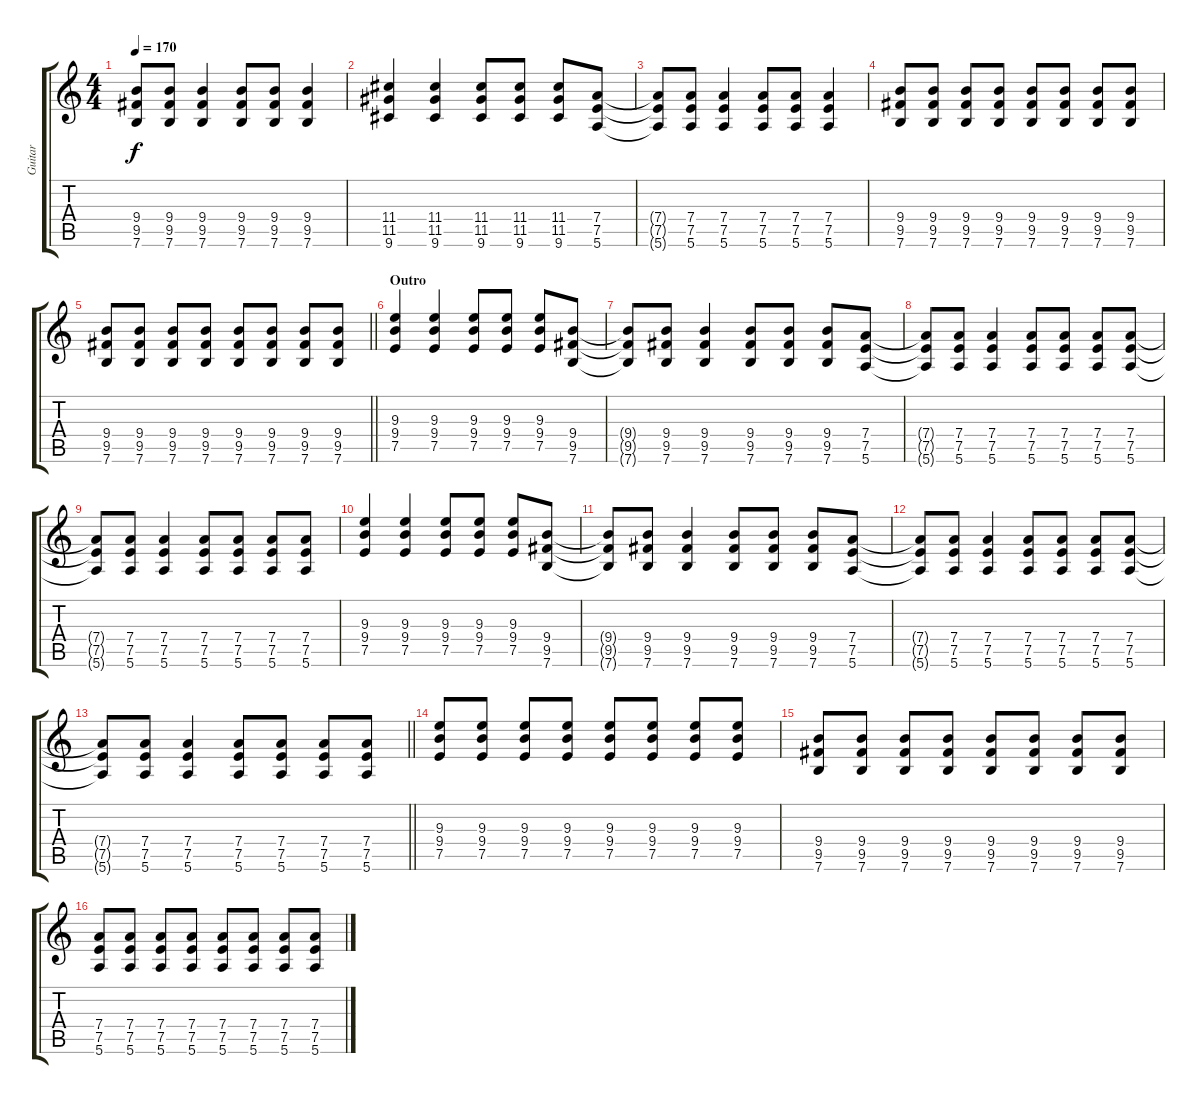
\track ("Guitar" "Guitar") {instrument distortionguitar}
\staff {score tabs}
\tuning (E4 B3 G3 D3 A2 E2) {hide}
\ts (4 4)
\tempo 170
\clef g2
\ks c
(9.4{t} 9.5{t} 7.6{t}).8{dy f} (9.4 9.5 7.6).8 (9.4 9.5 7.6).4 (9.4 9.5 7.6).8 (9.4 9.5 7.6).8 (9.4 9.5 7.6).4 |
(11.4 11.5 9.6).4 (11.4 11.5 9.6).4 (11.4 11.5 9.6).8 (11.4 11.5 9.6).8 (11.4 11.5 9.6).8 (7.4 7.5 5.6).8 |
(7.4{t} 7.5{t} 5.6{t}).8 (7.4 7.5 5.6).8 (7.4 7.5 5.6).4 (7.4 7.5 5.6).8 (7.4 7.5 5.6).8 (7.4 7.5 5.6).4 |
(9.4 9.5 7.6).8 (9.4 9.5 7.6).8 (9.4 9.5 7.6).8 (9.4 9.5 7.6).8 (9.4 9.5 7.6).8 (9.4 9.5 7.6).8 (9.4 9.5 7.6).8 (9.4 9.5 7.6).8 |
\barLineRight lightlight
(9.4 9.5 7.6).8 (9.4 9.5 7.6).8 (9.4 9.5 7.6).8 (9.4 9.5 7.6).8 (9.4 9.5 7.6).8 (9.4 9.5 7.6).8 (9.4 9.5 7.6).8 (9.4 9.5 7.6).8 |
\section ("" "Outro")
(9.3 9.4 7.5).4 (9.3 9.4 7.5).4 (9.3 9.4 7.5).8 (9.3 9.4 7.5).8 (9.3 9.4 7.5).8 (9.4 9.5 7.6).8 |
(9.4{t} 9.5{t} 7.6{t}).8 (9.4 9.5 7.6).8 (9.4 9.5 7.6).4 (9.4 9.5 7.6).8 (9.4 9.5 7.6).8 (9.4 9.5 7.6).8 (7.4 7.5 5.6).8 |
(7.4{t} 7.5{t} 5.6{t}).8 (7.4 7.5 5.6).8 (7.4 7.5 5.6).4 (7.4 7.5 5.6).8 (7.4 7.5 5.6).8 (7.4 7.5 5.6).8 (7.4 7.5 5.6).8 |
(7.4{t} 7.5{t} 5.6{t}).8 (7.4 7.5 5.6).8 (7.4 7.5 5.6).4 (7.4 7.5 5.6).8 (7.4 7.5 5.6).8 (7.4 7.5 5.6).8 (7.4 7.5 5.6).8 |
(9.3 9.4 7.5).4 (9.3 9.4 7.5).4 (9.3 9.4 7.5).8 (9.3 9.4 7.5).8 (9.3 9.4 7.5).8 (9.4 9.5 7.6).8 |
(9.4{t} 9.5{t} 7.6{t}).8 (9.4 9.5 7.6).8 (9.4 9.5 7.6).4 (9.4 9.5 7.6).8 (9.4 9.5 7.6).8 (9.4 9.5 7.6).8 (7.4 7.5 5.6).8 |
(7.4{t} 7.5{t} 5.6{t}).8 (7.4 7.5 5.6).8 (7.4 7.5 5.6).4 (7.4 7.5 5.6).8 (7.4 7.5 5.6).8 (7.4 7.5 5.6).8 (7.4 7.5 5.6).8 |
\barLineRight lightlight
(7.4{t} 7.5{t} 5.6{t}).8 (7.4 7.5 5.6).8 (7.4 7.5 5.6).4 (7.4 7.5 5.6).8 (7.4 7.5 5.6).8 (7.4 7.5 5.6).8 (7.4 7.5 5.6).8 |
(9.3 9.4 7.5).8 (9.3 9.4 7.5).8 (9.3 9.4 7.5).8 (9.3 9.4 7.5).8 (9.3 9.4 7.5).8 (9.3 9.4 7.5).8 (9.3 9.4 7.5).8 (9.3 9.4 7.5).8 |
(9.4 9.5 7.6).8 (9.4 9.5 7.6).8 (9.4 9.5 7.6).8 (9.4 9.5 7.6).8 (9.4 9.5 7.6).8 (9.4 9.5 7.6).8 (9.4 9.5 7.6).8 (9.4 9.5 7.6).8 |
(7.4 7.5 5.6).8 (7.4 7.5 5.6).8 (7.4 7.5 5.6).8 (7.4 7.5 5.6).8 (7.4 7.5 5.6).8 (7.4 7.5 5.6).8 (7.4 7.5 5.6).8 (7.4 7.5 5.6).8
